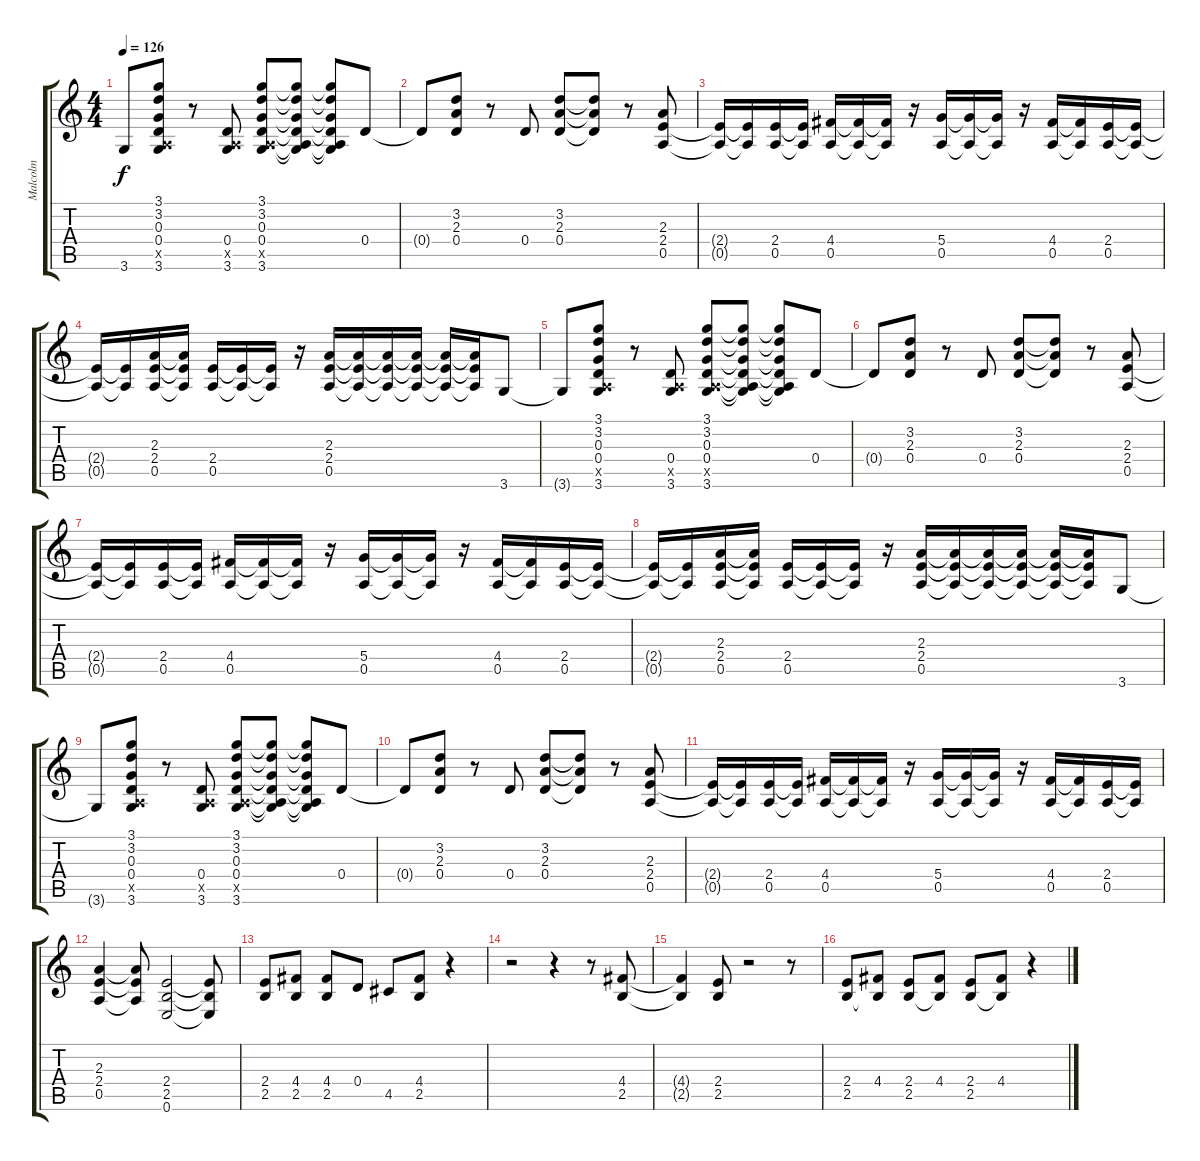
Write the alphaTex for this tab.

\track ("Malcolm" "Malcolm") {instrument overdrivenguitar}
\staff {score tabs}
\tuning (E4 B3 G3 D3 A2 E2) {hide}
\ts (4 4)
\tempo 126
\clef g2
\ks c
3.6{t}.8{dy f} (3.1 3.2 0.3 0.4 0.5{x} 3.6).8 r.8 (0.4 0.5{x} 3.6).8 (3.1 3.2 0.3 0.4 0.5{x} 3.6).8 (3.1{t} 3.2{t} 0.3{t} 0.4{t} 0.5{t} 3.6{t}).8 (3.1{t} 3.2{t} 0.3{t} 0.4{t} 0.5{t} 3.6{t}).8 0.4.8 |
0.4{t}.8 (3.2 2.3 0.4).8 r.8 0.4.8 (3.2 2.3 0.4).8 (3.2{t} 2.3{t} 0.4{t}).8 r.8 (2.3 2.4 0.5).8 |
(2.4{t} 0.5{t}).16 (2.4{t} 0.5{t}).16 (2.4 0.5).16 (2.4{t} 0.5{t}).16 (4.4 0.5).16 (4.4{t} 0.5{t}).16 (4.4{t} 0.5{t}).16 r.16 (5.4 0.5).16 (5.4{t} 0.5{t}).16 (5.4{t} 0.5{t}).16 r.16 (4.4 0.5).16 (4.4{t} 0.5{t}).16 (2.4 0.5).16 (2.4{t} 0.5{t}).16 |
(2.4{t} 0.5{t}).16 (2.4{t} 0.5{t}).16 (2.3 2.4 0.5).16 (2.3{t} 2.4{t} 0.5{t}).16 (2.4 0.5).16 (2.4{t} 0.5{t}).16 (2.4{t} 0.5{t}).16 r.16 (2.3 2.4 0.5).16 (2.3{t} 2.4{t} 0.5{t}).16 (2.3{t} 2.4{t} 0.5{t}).16 (2.3{t} 2.4{t} 0.5{t}).16 (2.3{t} 2.4{t} 0.5{t}).16 (2.3{t} 2.4{t} 0.5{t}).16 3.6.8 |
3.6{t}.8 (3.1 3.2 0.3 0.4 0.5{x} 3.6).8 r.8 (0.4 0.5{x} 3.6).8 (3.1 3.2 0.3 0.4 0.5{x} 3.6).8 (3.1{t} 3.2{t} 0.3{t} 0.4{t} 0.5{t} 3.6{t}).8 (3.1{t} 3.2{t} 0.3{t} 0.4{t} 0.5{t} 3.6{t}).8 0.4.8 |
0.4{t}.8 (3.2 2.3 0.4).8 r.8 0.4.8 (3.2 2.3 0.4).8 (3.2{t} 2.3{t} 0.4{t}).8 r.8 (2.3 2.4 0.5).8 |
(2.4{t} 0.5{t}).16 (2.4{t} 0.5{t}).16 (2.4 0.5).16 (2.4{t} 0.5{t}).16 (4.4 0.5).16 (4.4{t} 0.5{t}).16 (4.4{t} 0.5{t}).16 r.16 (5.4 0.5).16 (5.4{t} 0.5{t}).16 (5.4{t} 0.5{t}).16 r.16 (4.4 0.5).16 (4.4{t} 0.5{t}).16 (2.4 0.5).16 (2.4{t} 0.5{t}).16 |
(2.4{t} 0.5{t}).16 (2.4{t} 0.5{t}).16 (2.3 2.4 0.5).16 (2.3{t} 2.4{t} 0.5{t}).16 (2.4 0.5).16 (2.4{t} 0.5{t}).16 (2.4{t} 0.5{t}).16 r.16 (2.3 2.4 0.5).16 (2.3{t} 2.4{t} 0.5{t}).16 (2.3{t} 2.4{t} 0.5{t}).16 (2.3{t} 2.4{t} 0.5{t}).16 (2.3{t} 2.4{t} 0.5{t}).16 (2.3{t} 2.4{t} 0.5{t}).16 3.6.8 |
3.6{t}.8 (3.1 3.2 0.3 0.4 0.5{x} 3.6).8 r.8 (0.4 0.5{x} 3.6).8 (3.1 3.2 0.3 0.4 0.5{x} 3.6).8 (3.1{t} 3.2{t} 0.3{t} 0.4{t} 0.5{t} 3.6{t}).8 (3.1{t} 3.2{t} 0.3{t} 0.4{t} 0.5{t} 3.6{t}).8 0.4.8 |
0.4{t}.8 (3.2 2.3 0.4).8 r.8 0.4.8 (3.2 2.3 0.4).8 (3.2{t} 2.3{t} 0.4{t}).8 r.8 (2.3 2.4 0.5).8 |
(2.4{t} 0.5{t}).16 (2.4{t} 0.5{t}).16 (2.4 0.5).16 (2.4{t} 0.5{t}).16 (4.4 0.5).16 (4.4{t} 0.5{t}).16 (4.4{t} 0.5{t}).16 r.16 (5.4 0.5).16 (5.4{t} 0.5{t}).16 (5.4{t} 0.5{t}).16 r.16 (4.4 0.5).16 (4.4{t} 0.5{t}).16 (2.4 0.5).16 (2.4{t} 0.5{t}).16 |
(2.3 2.4 0.5).4 (2.3{t} 2.4{t} 0.5{t}).8 (2.4 2.5 0.6).2 (2.4{t} 2.5{t} 0.6{t}).8 |
(2.4 2.5).8 (4.4 2.5).8 (4.4 2.5).8 0.4.8 4.5.8 (4.4 2.5).8 r.4 |
r.2 r.4 r.8 (4.4 2.5).8 |
(4.4{t} 2.5{t}).4 (2.4 2.5).8 r.2 r.8 |
(2.4 2.5).8 (4.4 2.5{t}).8 (2.4 2.5).8 (4.4 2.5{t}).8 (2.4 2.5).8 (4.4 2.5{t}).8 r.4
